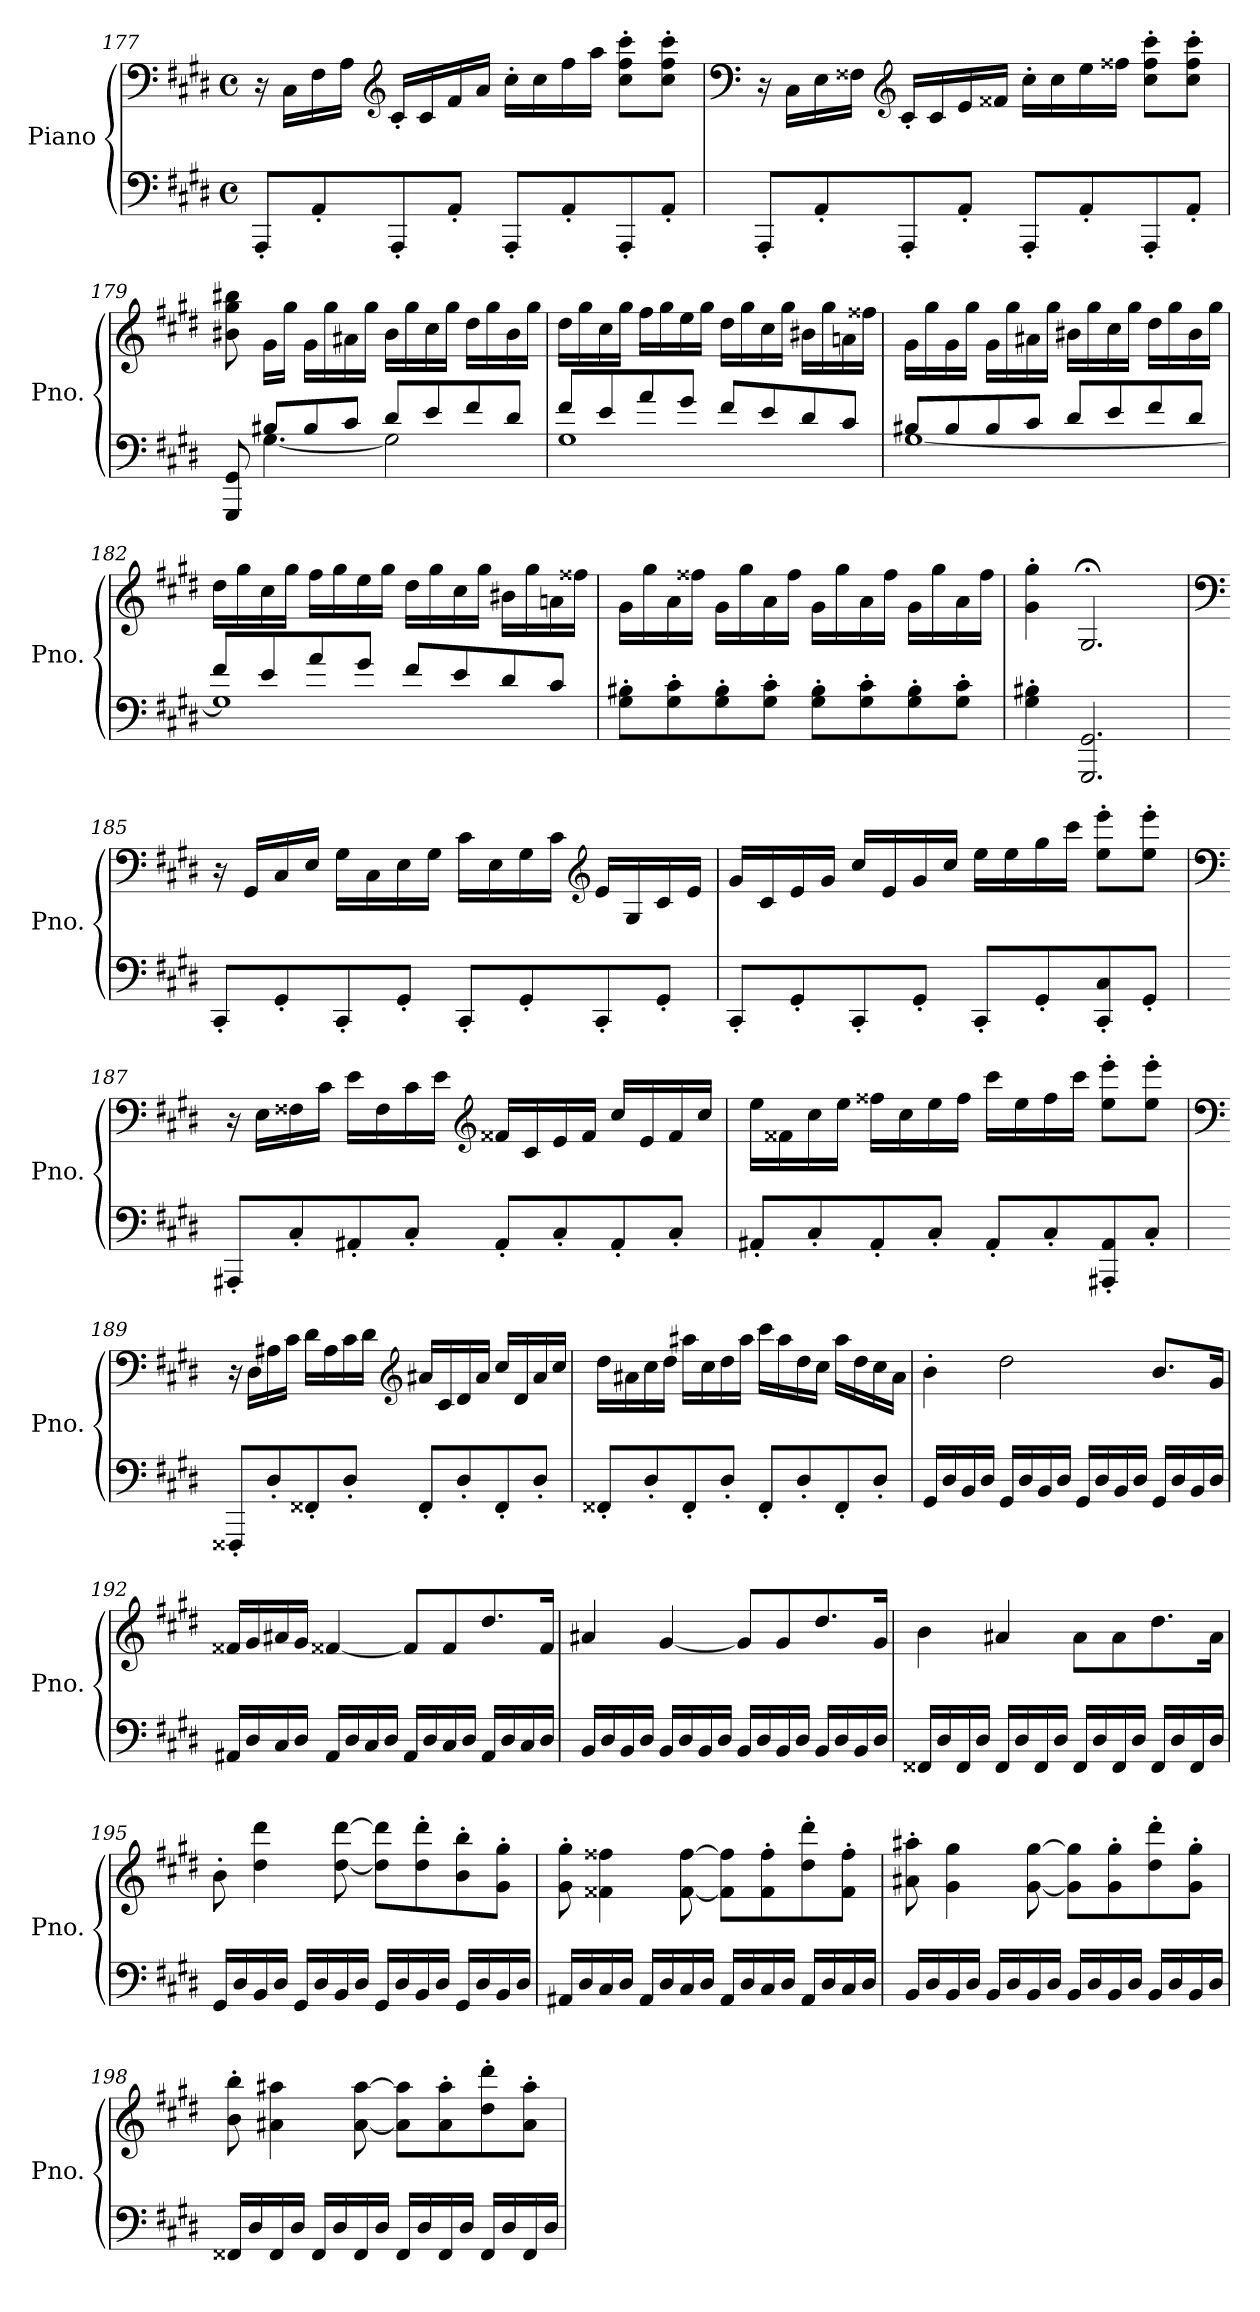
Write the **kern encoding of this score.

**kern	**kern
*part1	*part1
*staff2	*staff1
*I"Piano	*
*I'Pno.	*
!!LO:LB:g=z
*clefF4	*clefF4
*k[f#c#g#d#]	*k[f#c#g#d#]
*M4/4	*M4/4
*met(c)	*met(c)
=177	=177
8AAA'/L	16r
.	16C#\LL
8AA'/	16F#\
.	16A\JJ
*	*clefG2
8AAA'/	16c#'/LL
.	16c#/
8AA'/J	16f#/
.	16a/JJ
8AAA'/L	16cc#'\LL
.	16cc#\
8AA'/	16ff#\
.	16aa\JJ
8AAA'/	8cc#\' 8ff#\' 8ccc#\'L
8AA'/J	8cc#\' 8ff#\' 8ccc#\'J
=178	=178
*	*clefF4
8AAA'/L	16r
.	16C#\LL
8AA'/	16E\
.	16F##X\JJ
*	*clefG2
8AAA'/	16c#'/LL
.	16c#/
8AA'/J	16e/
.	16f##X/JJ
8AAA'/L	16cc#'\LL
.	16cc#\
8AA'/	16ee\
.	16ff##X\JJ
8AAA'/	8cc#\' 8ff##\' 8ccc#\'L
8AA'/J	8cc#\' 8ff##\' 8ccc#\'J
!!LO:LB:g=z
=179	=179
*^	*
8GGG#/ 8GG#/	8ryy	8b#X\ 8gg#\ 8bb#X\
8B#X/L	[4.G#\	16g#\LL
.	.	16gg#\JJ
8B#/	.	16g#\LL
.	.	16gg#\
8c#/J	.	16a#X\
.	.	16gg#\JJ
8d#/L	2G#\]	16b#\LL
.	.	16gg#\
8e/	.	16cc#\
.	.	16gg#\JJ
8f#/	.	16dd#\LL
.	.	16gg#\
8d#/J	.	16b#\
.	.	16gg#\JJ
=180	=180	=180
8f#/L	1G#	16dd#\LL
.	.	16gg#\
8e/	.	16cc#\
.	.	16gg#\JJ
8a/	.	16ff#\LL
.	.	16gg#\
8g#/J	.	16ee\
.	.	16gg#\JJ
8f#/L	.	16dd#\LL
.	.	16gg#\
8e/	.	16cc#\
.	.	16gg#\JJ
8d#/	.	16b#X\LL
.	.	16gg#\
8c#/J	.	16an\
.	.	16ff##X\JJ
!!LO:PB:g=z
=181	=181	=181
8B#X/L	[1G#	16g#\LL
.	.	16gg#\
8B#/	.	16g#\
.	.	16gg#\JJ
8B#/	.	16g#\LL
.	.	16gg#\
8c#/J	.	16a#X\
.	.	16gg#\JJ
8d#/L	.	16b#X\LL
.	.	16gg#\
8e/	.	16cc#\
.	.	16gg#\JJ
8f#/	.	16dd#\LL
.	.	16gg#\
8d#/J	.	16b#\
.	.	16gg#\JJ
=182	=182	=182
8f#/L	1G#]	16dd#\LL
.	.	16gg#\
8e/	.	16cc#\
.	.	16gg#\JJ
8a/	.	16ff#\LL
.	.	16gg#\
8g#/J	.	16ee\
.	.	16gg#\JJ
8f#/L	.	16dd#\LL
.	.	16gg#\
8e/	.	16cc#\
.	.	16gg#\JJ
8d#/	.	16b#X\LL
.	.	16gg#\
8c#/J	.	16an\
.	.	16ff##X\JJ
*v	*v	*
!!LO:LB:g=z
=183	=183
8G#\' 8B#X\'L	16g#\LL
.	16gg#\
8G#\' 8c#\'	16a\
.	16ff##X\JJ
8G#\' 8B#\'	16g#\LL
.	16gg#\
8G#\' 8c#\'J	16a\
.	16ff##\JJ
8G#\' 8B#\'L	16g#\LL
.	16gg#\
8G#\' 8c#\'	16a\
.	16ff##\JJ
8G#\' 8B#\'	16g#\LL
.	16gg#\
8G#\' 8c#\'J	16a\
.	16ff##\JJ
=184	=184
4G#\' 4B#X\'	4g#\' 4gg#\'
2.GGG#/ 2.GG#/	2.G#;</
=185	=185
*	*clefF4
8CC#'/L	16r
.	16GG#/LL
8GG#'/	16C#/
.	16E/JJ
8CC#'/	16G#\LL
.	16C#\
8GG#'/J	16E\
.	16G#\JJ
8CC#'/L	16c#\LL
.	16E\
8GG#'/	16G#\
.	16c#\JJ
*	*clefG2
8CC#'/	16e/LL
.	16G#/
8GG#'/J	16c#/
.	16e/JJ
!!LO:LB:g=z
=186	=186
8CC#'/L	16g#/LL
.	16c#/
8GG#'/	16e/
.	16g#/JJ
8CC#'/	16cc#/LL
.	16e/
8GG#'/J	16g#/
.	16cc#/JJ
8CC#'/L	16ee\LL
.	16ee\
8GG#'/	16gg#\
.	16ccc#\JJ
8CC#/' 8C#/'	8ee\' 8eee\'L
8GG#'/J	8ee\' 8eee\'J
=187	=187
*	*clefF4
8AAA#X'/L	16r
.	16E\LL
8C#'/	16F##X\
.	16c#\JJ
8AA#X'/	16e\LL
.	16F##\
8C#'/J	16c#\
.	16e\JJ
*	*clefG2
8AA#'/L	16f##X/LL
.	16c#/
8C#'/	16e/
.	16f##/JJ
8AA#'/	16cc#/LL
.	16e/
8C#'/J	16f##/
.	16cc#/JJ
!!LO:LB:g=z
=188	=188
8AA#X'/L	16ee\LL
.	16f##X\
8C#'/	16cc#\
.	16ee\JJ
8AA#'/	16ff##X\LL
.	16cc#\
8C#'/J	16ee\
.	16ff##\JJ
8AA#'/L	16ccc#\LL
.	16ee\
8C#'/	16ff##\
.	16ccc#\JJ
8AAA#X/' 8AA#/'	8ee\' 8eee\'L
8C#'/J	8ee\' 8eee\'J
=189	=189
*	*clefF4
8FFF##X'/L	16r
.	16D#\LL
8D#'/	16A#X\
.	16c#\JJ
8FF##X'/	16d#\LL
.	16A#\
8D#'/J	16c#\
.	16d#\JJ
*	*clefG2
8FF##'/L	16a#X/LL
.	16c#/
8D#'/	16d#/
.	16a#/JJ
8FF##'/	16cc#/LL
.	16d#/
8D#'/J	16a#/
.	16cc#/JJ
!!LO:LB:g=z
=190	=190
8FF##X'/L	16dd#\LL
.	16a#X\
8D#'/	16cc#\
.	16dd#\JJ
8FF##'/	16aa#X\LL
.	16cc#\
8D#'/J	16dd#\
.	16aa#\JJ
8FF##'/L	16ccc#\LL
.	16aa#\
8D#'/	16dd#\
.	16cc#\JJ
8FF##'/	16aa#\LL
.	16dd#\
8D#'/J	16cc#\
.	16a#\JJ
=191	=191
16GG#/LL	4b'\
16D#/	.
16BB/	.
16D#/JJ	.
16GG#/LL	2dd#\
16D#/	.
16BB/	.
16D#/JJ	.
16GG#/LL	.
16D#/	.
16BB/	.
16D#/JJ	.
16GG#/LL	8.b/L
16D#/	.
16BB/	.
16D#/JJ	16g#/Jk
!!LO:LB:g=z
=192	=192
16AA#X/LL	16f##X/LL
16D#/	16g#/
16C#/	16a#X/
16D#/JJ	16g#/JJ
16AA#/LL	[4f##X/
16D#/	.
16C#/	.
16D#/JJ	.
16AA#/LL	8f##/L]
16D#/	.
16C#/	8f##/
16D#/JJ	.
16AA#/LL	8.dd#/
16D#/	.
16C#/	.
16D#/JJ	16f##/Jk
=193	=193
16BB/LL	4a#X/
16D#/	.
16BB/	.
16D#/JJ	.
16BB/LL	[4g#/
16D#/	.
16BB/	.
16D#/JJ	.
16BB/LL	8g#/L]
16D#/	.
16BB/	8g#/
16D#/JJ	.
16BB/LL	8.dd#/
16D#/	.
16BB/	.
16D#/JJ	16g#/Jk
!!LO:PB:g=z
=194	=194
16FF##X/LL	4b\
16D#/	.
16FF##/	.
16D#/JJ	.
16FF##/LL	4a#X/
16D#/	.
16FF##/	.
16D#/JJ	.
16FF##/LL	8a#\L
16D#/	.
16FF##/	8a#\
16D#/JJ	.
16FF##/LL	8.dd#\
16D#/	.
16FF##/	.
16D#/JJ	16a#\Jk
=195	=195
16GG#/LL	8b'\
16D#/	.
16BB/	4dd#\ 4ddd#\
16D#/JJ	.
16GG#/LL	.
16D#/	.
16BB/	[8dd#\ [8ddd#\
16D#/JJ	.
16GG#/LL	8dd#\] 8ddd#\]L
16D#/	.
16BB/	8dd#\' 8ddd#\'
16D#/JJ	.
16GG#/LL	8b\' 8bb\'
16D#/	.
16BB/	8g#\' 8gg#\'J
16D#/JJ	.
!!LO:LB:g=z
=196	=196
16AA#X/LL	8g#\' 8gg#\'
16D#/	.
16C#/	4f##X\ 4ff##X\
16D#/JJ	.
16AA#/LL	.
16D#/	.
16C#/	[8f##\ [8ff##\
16D#/JJ	.
16AA#/LL	8f##\] 8ff##\]L
16D#/	.
16C#/	8f##\' 8ff##\'
16D#/JJ	.
16AA#/LL	8dd#\' 8ddd#\'
16D#/	.
16C#/	8f##\' 8ff##\'J
16D#/JJ	.
=197	=197
16BB/LL	8a#X\' 8aa#X\'
16D#/	.
16BB/	4g#\ 4gg#\
16D#/JJ	.
16BB/LL	.
16D#/	.
16BB/	[8g#\ [8gg#\
16D#/JJ	.
16BB/LL	8g#\] 8gg#\]L
16D#/	.
16BB/	8g#\' 8gg#\'
16D#/JJ	.
16BB/LL	8dd#\' 8ddd#\'
16D#/	.
16BB/	8g#\' 8gg#\'J
16D#/JJ	.
!!LO:LB:g=z
=198	=198
16FF##X/LL	8b\' 8bb\'
16D#/	.
16FF##/	4a#X\ 4aa#X\
16D#/JJ	.
16FF##/LL	.
16D#/	.
16FF##/	[8a#\ [8aa#\
16D#/JJ	.
16FF##/LL	8a#\] 8aa#\]L
16D#/	.
16FF##/	8a#\' 8aa#\'
16D#/JJ	.
16FF##/LL	8dd#\' 8ddd#\'
16D#/	.
16FF##/	8a#\' 8aa#\'J
16D#/JJ	.
=	=
*-	*-
